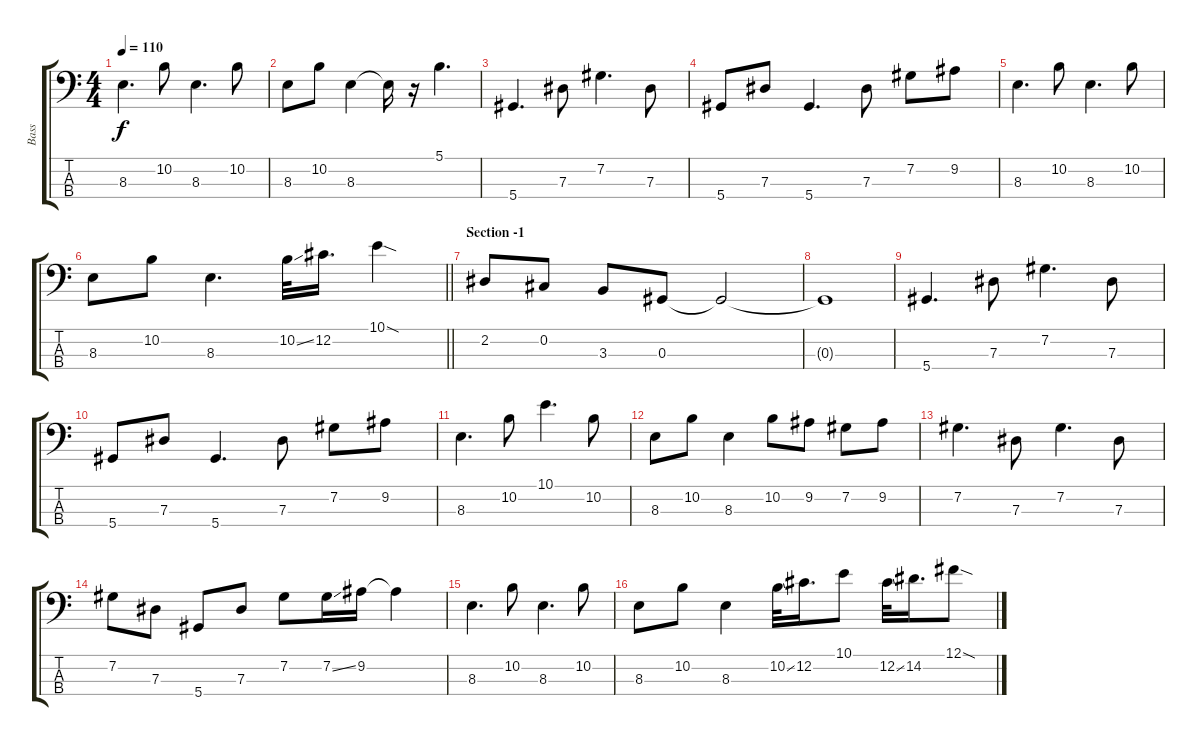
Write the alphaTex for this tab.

\track ("Bass" "Bass") {instrument electricbassfinger}
\staff {score tabs}
\tuning (Gb2 Db2 Ab1 Eb1) {hide}
\ts (4 4)
\tempo 110
\clef f4
\ks c
8.3.4{d dy f} 10.2.8 8.3.4{d} 10.2.8 |
8.3.8 10.2.8 8.3.4 8.3{t}.16 r.16 5.1.4{d} |
5.4.4{d} 7.3.8 7.2.4{d} 7.3.8 |
5.4.8 7.3.8 5.4.4{d} 7.3.8 7.2.8 9.2.8 |
8.3.4{d} 10.2.8 8.3.4{d} 10.2.8 |
\barLineRight lightlight
8.3.8 10.2.8 8.3.4{d} 10.2{ss}.32 12.2.16{d} 10.1{sod}.4 |
\section ("" "Section -1")
2.2.8 0.2.8 3.3.8 0.3.8 0.3{t}.2 |
0.3{t}.1 |
5.4.4{d} 7.3.8 7.2.4{d} 7.3.8 |
5.4.8 7.3.8 5.4.4{d} 7.3.8 7.2.8 9.2.8 |
8.3.4{d} 10.2.8 10.1.4{d} 10.2.8 |
8.3.8 10.2.8 8.3.4 10.2.8 9.2.8 7.2.8 9.2.8 |
7.2.4{d} 7.3.8 7.2.4{d} 7.3.8 |
7.2.8 7.3.8 5.4.8 7.3.8 7.2.8 7.2{ss}.16 9.2.16 9.2{t}.4 |
8.3.4{d} 10.2.8 8.3.4{d} 10.2.8 |
8.3.8 10.2.8 8.3.4 10.2{ss}.32 12.2.16{d} 10.1.8 12.2{ss}.32 14.2.16{d} 12.1{sod}.8
